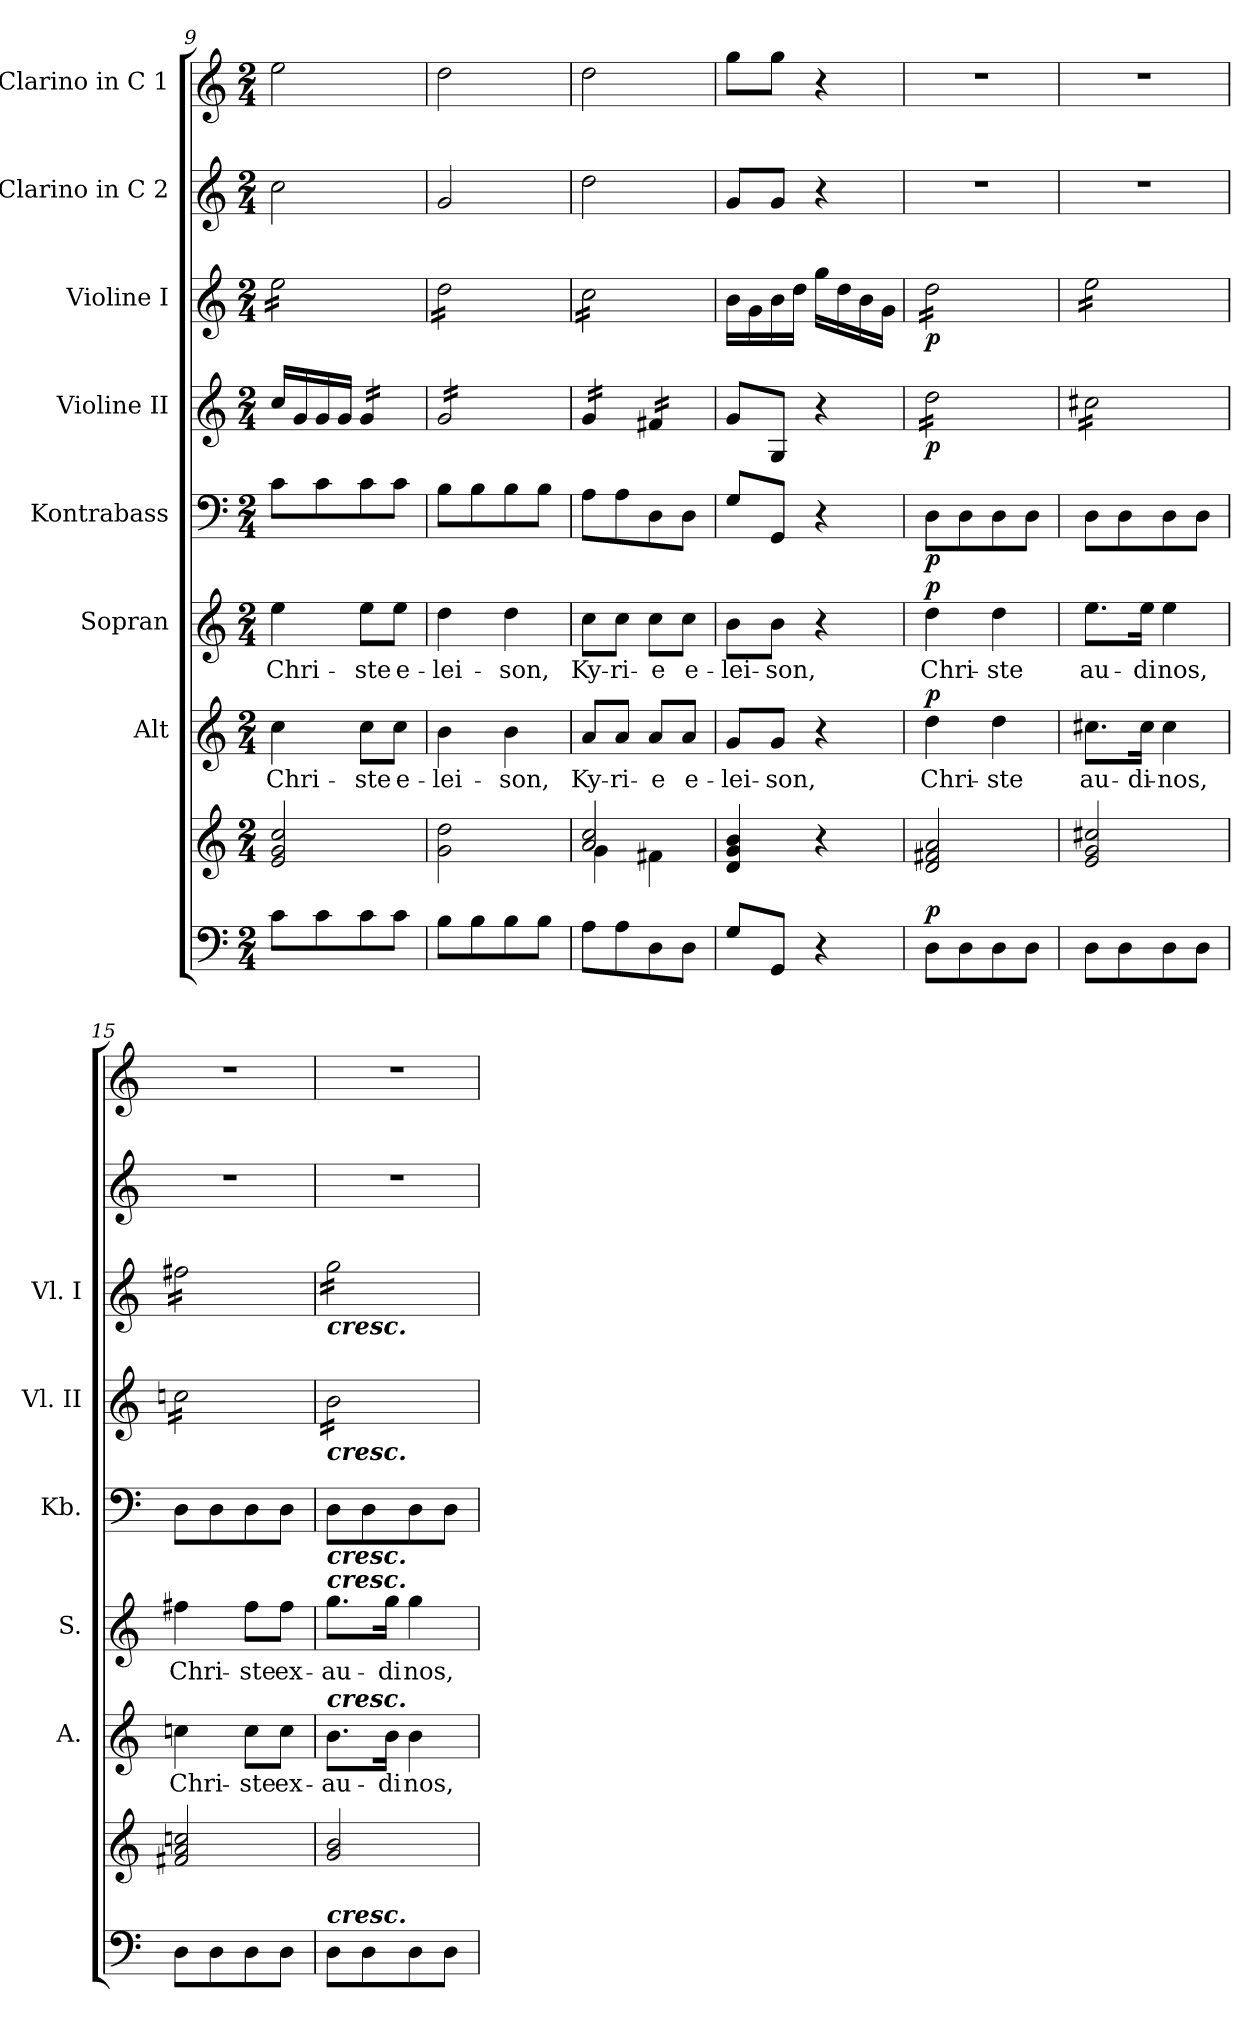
**kern	**kern	**dynam	**kern	**text	**dynam	**kern	**text	**dynam	**kern	**dynam	**kern	**dynam	**kern	**dynam	**kern	**kern
*part8	*part8	*part8	*part7	*part7	*part7	*part6	*part6	*part6	*part5	*part5	*part4	*part4	*part3	*part3	*part2	*part1
*staff9	*staff8	*staff8/9	*staff7	*staff7	*staff7	*staff6	*staff6	*staff6	*staff5	*staff5	*staff4	*staff4	*staff3	*staff3	*staff2	*staff1
*	*	*	*I"Alt	*	*	*I"Sopran	*	*	*I"Kontrabass	*	*I"Violine II	*	*I"Violine I	*	*I"Clarino in C 2	*I"Clarino in C 1
*	*	*	*I'A.	*	*	*I'S.	*	*	*I'Kb.	*	*I'Vl. II	*	*I'Vl. I	*	*	*
*clefF4	*clefG2	*	*clefG2	*	*	*clefG2	*	*	*clefF4	*	*clefG2	*	*clefG2	*	*clefG2	*clefG2
*	*	*	*	*	*	*	*	*	*ITrd7c12	*	*	*	*	*	*ITrd1c2	*ITrd1c2
*k[]	*k[]	*	*k[]	*	*	*k[]	*	*	*k[]	*	*k[]	*	*k[]	*	*k[b-e-]	*k[b-e-]
*C:	*C:	*	*C:	*	*	*C:	*	*	*C:	*	*C:	*	*C:	*	*B-:	*B-:
*M2/4	*M2/4	*	*M2/4	*	*	*M2/4	*	*	*M2/4	*	*M2/4	*	*M2/4	*	*M2/4	*M2/4
=9	=9	=9	=9	=9	=9	=9	=9	=9	=9	=9	=9	=9	=9	=9	=9	=9
!	!	!	!	!LO:LY:b	!	!	!LO:LY:b	!	!	!	!	!	!	!	!	!
*	*	*	*	*	*	*	*	*	*	*	*	*	*tremolo	*	*	*
8c\L	2e/ 2g/ 2cc/	.	4cc\	Chri-	.	4ee\	Chri-	.	8C\L	.	16cc/LL	.	16ee\LL	.	2b-\	2dd\
.	.	.	.	.	.	.	.	.	.	.	16g/	.	16ee\	.	.	.
8c\	.	.	.	.	.	.	.	.	8C\	.	16g/	.	16ee\	.	.	.
.	.	.	.	.	.	.	.	.	.	.	16g/JJ	.	16ee\	.	.	.
!	!	!	!	!LO:LY:b	!	!	!LO:LY:b	!	!	!	!	!	!	!	!	!
*	*	*	*	*	*	*	*	*	*	*	*tremolo	*	*	*	*	*
8c\	.	.	8cc\L	-ste	.	8ee\L	-ste	.	8C\	.	16g/LL	.	16ee\	.	.	.
.	.	.	.	.	.	.	.	.	.	.	16g/	.	16ee\	.	.	.
!	!	!	!	!LO:LY:b	!	!	!LO:LY:b	!	!	!	!	!	!	!	!	!
8c\J	.	.	8cc\J	e-	.	8ee\J	e-	.	8C\J	.	16g/	.	16ee\	.	.	.
.	.	.	.	.	.	.	.	.	.	.	16g/JJ	.	16ee\JJ	.	.	.
=10	=10	=10	=10	=10	=10	=10	=10	=10	=10	=10	=10	=10	=10	=10	=10	=10
!	!	!	!	!LO:LY:b	!	!	!LO:LY:b	!	!	!	!	!	!	!	!	!
8B\L	2g\ 2dd\	.	4b\	-lei-	.	4dd\	-lei-	.	8BB\L	.	16g/LL	.	16dd\LL	.	2f/	2cc\
.	.	.	.	.	.	.	.	.	.	.	16g/	.	16dd\	.	.	.
8B\	.	.	.	.	.	.	.	.	8BB\	.	16g/	.	16dd\	.	.	.
.	.	.	.	.	.	.	.	.	.	.	16g/	.	16dd\	.	.	.
!	!	!	!	!LO:LY:b	!	!	!LO:LY:b	!	!	!	!	!	!	!	!	!
8B\	.	.	4b\	-son,	.	4dd\	-son,	.	8BB\	.	16g/	.	16dd\	.	.	.
.	.	.	.	.	.	.	.	.	.	.	16g/	.	16dd\	.	.	.
8B\J	.	.	.	.	.	.	.	.	8BB\J	.	16g/	.	16dd\	.	.	.
.	.	.	.	.	.	.	.	.	.	.	16g/JJ	.	16dd\JJ	.	.	.
!!LO:LB:g=z
=11	=11	=11	=11	=11	=11	=11	=11	=11	=11	=11	=11	=11	=11	=11	=11	=11
*	*^	*	*	*	*	*	*	*	*	*	*	*	*	*	*	*
!	!	!	!	!	!LO:LY:b	!	!	!LO:LY:b	!	!	!	!	!	!	!	!	!
8A\L	2a/ 2cc/	4g\	.	8a/L	Ky-	.	8cc\L	Ky-	.	8AA\L	.	16g/LL	.	16cc\LL	.	2cc\	2cc\
.	.	.	.	.	.	.	.	.	.	.	.	16g/	.	16cc\	.	.	.
!	!	!	!	!	!LO:LY:b	!	!	!LO:LY:b	!	!	!	!	!	!	!	!	!
8A\	.	.	.	8a/J	-ri-	.	8cc\J	-ri-	.	8AA\	.	16g/	.	16cc\	.	.	.
.	.	.	.	.	.	.	.	.	.	.	.	16g/JJ	.	16cc\	.	.	.
!	!	!	!	!	!LO:LY:b	!	!	!LO:LY:b	!	!	!	!	!	!	!	!	!
8D\	.	4f#X\	.	8a/L	-e	.	8cc\L	-e	.	8DD\	.	16f#X/LL	.	16cc\	.	.	.
.	.	.	.	.	.	.	.	.	.	.	.	16f#X/	.	16cc\	.	.	.
!	!	!	!	!	!LO:LY:b	!	!	!LO:LY:b	!	!	!	!	!	!	!	!	!
8D\J	.	.	.	8a/J	e-	.	8cc\J	e-	.	8DD\J	.	16f#X/	.	16cc\	.	.	.
.	.	.	.	.	.	.	.	.	.	.	.	16f#X/JJ	.	16cc\JJ	.	.	.
*	*	*	*	*	*	*	*	*	*	*	*	*	*	*Xtremolo	*	*	*
*	*	*	*	*	*	*	*	*	*	*	*	*Xtremolo	*	*	*	*	*
*	*v	*v	*	*	*	*	*	*	*	*	*	*	*	*	*	*	*
=12	=12	=12	=12	=12	=12	=12	=12	=12	=12	=12	=12	=12	=12	=12	=12	=12
!	!	!	!	!LO:LY:b	!	!	!LO:LY:b	!	!	!	!	!	!	!	!	!
8G/L	4d/ 4g/ 4b/	.	8g/L	-lei-	.	8b\L	-lei-	.	8GG/L	.	8g/L	.	16b\LL	.	8f/L	8ff\L
.	.	.	.	.	.	.	.	.	.	.	.	.	16g\	.	.	.
!	!	!	!	!LO:LY:b	!	!	!LO:LY:b	!	!	!	!	!	!	!	!	!
8GG/J	.	.	8g/J	-son,	.	8b\J	-son,	.	8GGG/J	.	8G/J	.	16b\	.	8f/J	8ff\J
.	.	.	.	.	.	.	.	.	.	.	.	.	16dd\JJ	.	.	.
4r	4r	.	4r	.	.	4r	.	.	4r	.	4r	.	16gg\LL	.	4r	4r
.	.	.	.	.	.	.	.	.	.	.	.	.	16dd\	.	.	.
.	.	.	.	.	.	.	.	.	.	.	.	.	16b\	.	.	.
.	.	.	.	.	.	.	.	.	.	.	.	.	16g\JJ	.	.	.
=13	=13	=13	=13	=13	=13	=13	=13	=13	=13	=13	=13	=13	=13	=13	=13	=13
!	!	!LO:DY:a=2	!	!LO:LY:b	!LO:DY:a	!	!LO:LY:b	!LO:DY:a	!	!LO:DY:b	!	!LO:DY:b	!	!LO:DY:b	!	!
*	*	*	*	*	*	*	*	*	*	*	*tremolo	*	*	*	*	*
*	*	*	*	*	*	*	*	*	*	*	*	*	*tremolo	*	*	*
8D\L	2d/ 2f#X/ 2a/	p	4dd\	Chri-	p	4dd\	Chri-	p	8DD\L	p	16dd\LL	p	16dd\LL	p	2r	2r
.	.	.	.	.	.	.	.	.	.	.	16dd\	.	16dd\	.	.	.
8D\	.	.	.	.	.	.	.	.	8DD\	.	16dd\	.	16dd\	.	.	.
.	.	.	.	.	.	.	.	.	.	.	16dd\	.	16dd\	.	.	.
!	!	!	!	!LO:LY:b	!	!	!LO:LY:b	!	!	!	!	!	!	!	!	!
8D\	.	.	4dd\	-ste	.	4dd\	-ste	.	8DD\	.	16dd\	.	16dd\	.	.	.
.	.	.	.	.	.	.	.	.	.	.	16dd\	.	16dd\	.	.	.
8D\J	.	.	.	.	.	.	.	.	8DD\J	.	16dd\	.	16dd\	.	.	.
.	.	.	.	.	.	.	.	.	.	.	16dd\JJ	.	16dd\JJ	.	.	.
=14	=14	=14	=14	=14	=14	=14	=14	=14	=14	=14	=14	=14	=14	=14	=14	=14
!	!	!	!	!LO:LY:b	!	!	!LO:LY:b	!	!	!	!	!	!	!	!	!
8D\L	2e/ 2g/ 2cc#X/	.	8.cc#X\L	au-	.	8.ee\L	au-	.	8DD\L	.	16cc#X\LL	.	16ee\LL	.	2r	2r
.	.	.	.	.	.	.	.	.	.	.	16cc#X\	.	16ee\	.	.	.
8D\	.	.	.	.	.	.	.	.	8DD\	.	16cc#X\	.	16ee\	.	.	.
!	!	!	!	!LO:LY:b	!	!	!LO:LY:b	!	!	!	!	!	!	!	!	!
.	.	.	16cc#\Jk	-di-	.	16ee\Jk	-di	.	.	.	16cc#X\	.	16ee\	.	.	.
!	!	!	!	!LO:LY:b	!	!	!LO:LY:b	!	!	!	!	!	!	!	!	!
8D\	.	.	4cc#\	-nos,	.	4ee\	nos,	.	8DD\	.	16cc#X\	.	16ee\	.	.	.
.	.	.	.	.	.	.	.	.	.	.	16cc#X\	.	16ee\	.	.	.
8D\J	.	.	.	.	.	.	.	.	8DD\J	.	16cc#X\	.	16ee\	.	.	.
.	.	.	.	.	.	.	.	.	.	.	16cc#X\JJ	.	16ee\JJ	.	.	.
=15	=15	=15	=15	=15	=15	=15	=15	=15	=15	=15	=15	=15	=15	=15	=15	=15
!	!	!	!	!LO:LY:b	!	!	!LO:LY:b	!	!	!	!	!	!	!	!	!
8D\L	2f#X/ 2a/ 2ccn/	.	4ccn\	Chri-	.	4ff#X\	Chri-	.	8DD\L	.	16ccn\LL	.	16ff#X\LL	.	2r	2r
.	.	.	.	.	.	.	.	.	.	.	16ccn\	.	16ff#X\	.	.	.
8D\	.	.	.	.	.	.	.	.	8DD\	.	16ccn\	.	16ff#X\	.	.	.
.	.	.	.	.	.	.	.	.	.	.	16ccn\	.	16ff#X\	.	.	.
!	!	!	!	!LO:LY:b	!	!	!LO:LY:b	!	!	!	!	!	!	!	!	!
8D\	.	.	8cc\L	-ste	.	8ff#\L	-ste	.	8DD\	.	16ccn\	.	16ff#X\	.	.	.
.	.	.	.	.	.	.	.	.	.	.	16ccn\	.	16ff#X\	.	.	.
!	!	!	!	!LO:LY:b	!	!	!LO:LY:b	!	!	!	!	!	!	!	!	!
8D\J	.	.	8cc\J	ex-	.	8ff#\J	ex-	.	8DD\J	.	16ccn\	.	16ff#X\	.	.	.
.	.	.	.	.	.	.	.	.	.	.	16ccn\JJ	.	16ff#X\JJ	.	.	.
=16	=16	=16	=16	=16	=16	=16	=16	=16	=16	=16	=16	=16	=16	=16	=16	=16
!	!	!	!	!	!	!	!	!	!	!	!	!	!LO:TX:b:Bi:t=cresc.	!	!	!
!	!	!	!	!	!	!	!	!	!	!	!LO:TX:b:Bi:t=cresc.	!	!	!	!	!
!	!	!	!	!	!	!	!	!	!LO:TX:b:Bi:t=cresc.	!	!	!	!	!	!	!
!	!	!	!	!	!	!LO:TX:a:Bi:t=cresc.	!	!	!	!	!	!	!	!	!	!
!	!	!	!LO:TX:a:Bi:t=cresc.	!	!	!	!	!	!	!	!	!	!	!	!	!
!LO:TX:a:Bi:t=cresc.	!	!	!	!	!	!	!	!	!	!	!	!	!	!	!	!
!	!	!	!	!LO:LY:b	!	!	!LO:LY:b	!	!	!	!	!	!	!	!	!
8D\L	2g/ 2b/	.	8.b\L	-au-	.	8.gg\L	-au-	.	8DD\L	.	16b\LL	.	16gg\LL	.	2r	2r
.	.	.	.	.	.	.	.	.	.	.	16b\	.	16gg\	.	.	.
8D\	.	.	.	.	.	.	.	.	8DD\	.	16b\	.	16gg\	.	.	.
!	!	!	!	!LO:LY:b	!	!	!LO:LY:b	!	!	!	!	!	!	!	!	!
.	.	.	16b\Jk	-di	.	16gg\Jk	-di	.	.	.	16b\	.	16gg\	.	.	.
!	!	!	!	!LO:LY:b	!	!	!LO:LY:b	!	!	!	!	!	!	!	!	!
8D\	.	.	4b\	nos,	.	4gg\	nos,	.	8DD\	.	16b\	.	16gg\	.	.	.
.	.	.	.	.	.	.	.	.	.	.	16b\	.	16gg\	.	.	.
8D\J	.	.	.	.	.	.	.	.	8DD\J	.	16b\	.	16gg\	.	.	.
.	.	.	.	.	.	.	.	.	.	.	16b\JJ	.	16gg\JJ	.	.	.
*	*	*	*	*	*	*	*	*	*	*	*	*	*Xtremolo	*	*	*
*	*	*	*	*	*	*	*	*	*	*	*Xtremolo	*	*	*	*	*
=	=	=	=	=	=	=	=	=	=	=	=	=	=	=	=	=
*-	*-	*-	*-	*-	*-	*-	*-	*-	*-	*-	*-	*-	*-	*-	*-	*-
